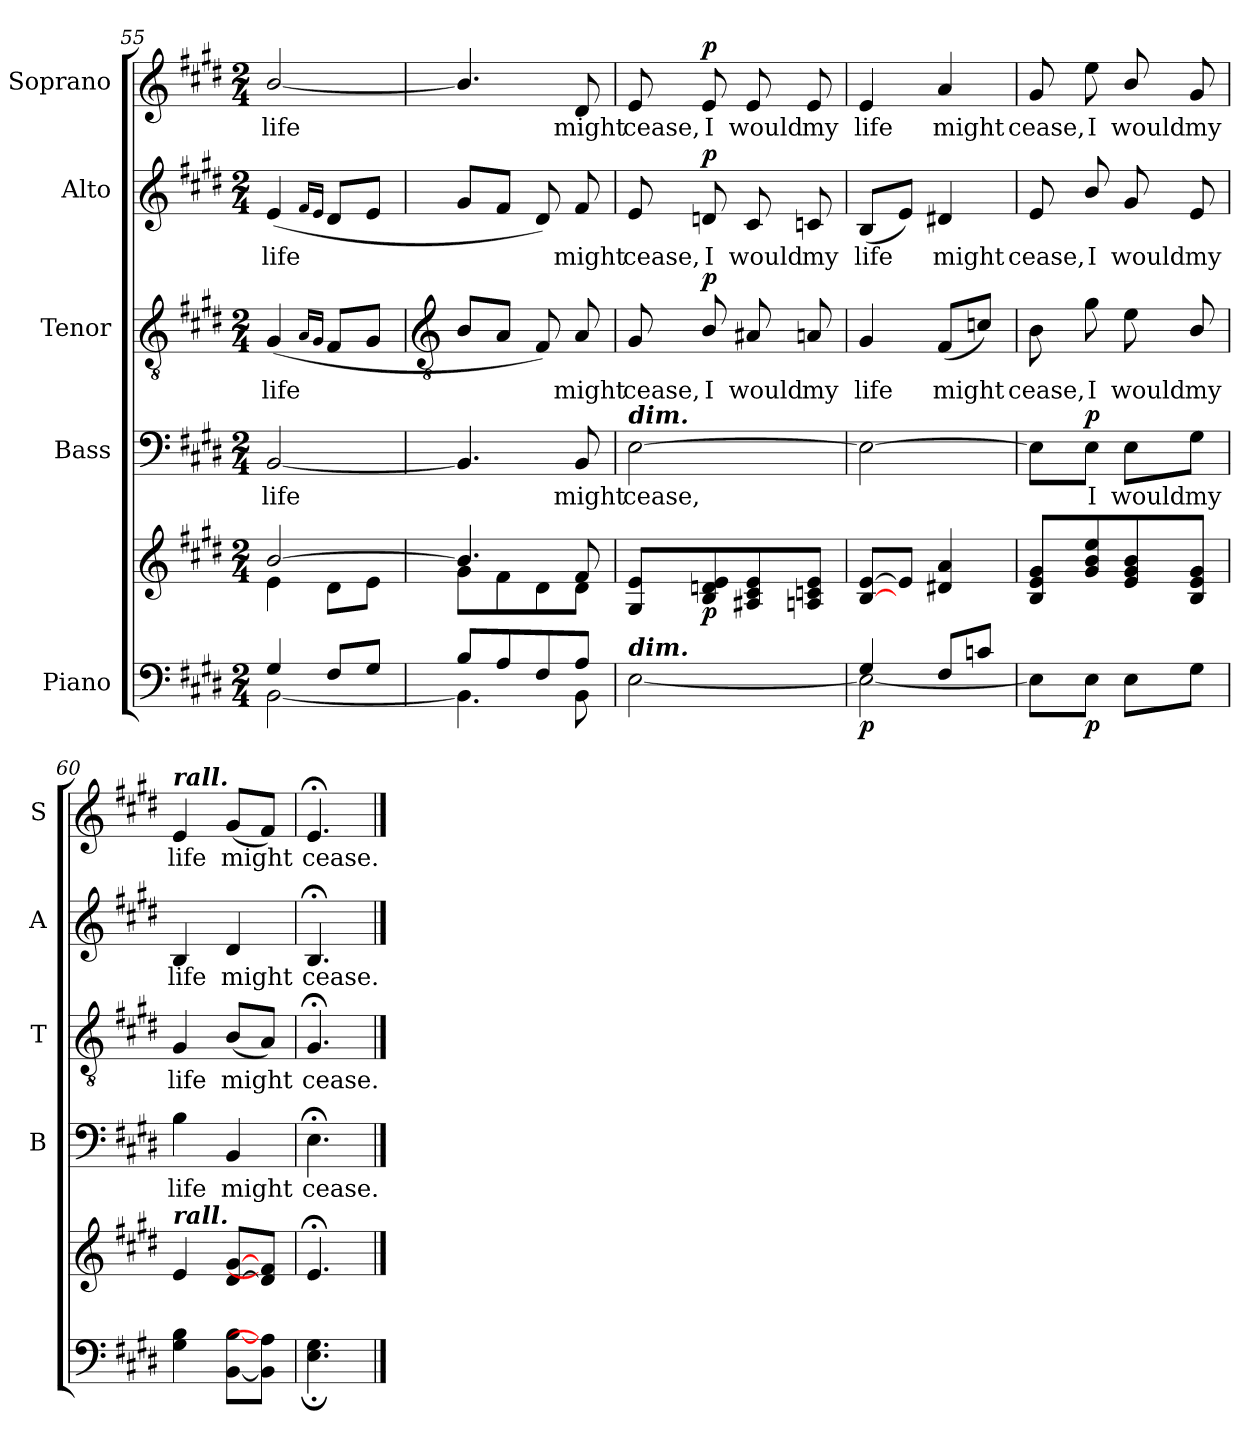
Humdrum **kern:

**kern	**kern	**dynam	**kern	**text	**dynam	**kern	**text	**dynam	**kern	**text	**dynam	**kern	**text	**dynam
*part5	*part5	*part5	*part4	*part4	*part4	*part3	*part3	*part3	*part2	*part2	*part2	*part1	*part1	*part1
*staff6	*staff5	*staff5/6	*staff4	*staff4	*staff4	*staff3	*staff3	*staff3	*staff2	*staff2	*staff2	*staff1	*staff1	*staff1
*I"Piano	*	*	*I"Bass	*	*	*I"Tenor	*	*	*I"Alto	*	*	*I"Soprano	*	*
*	*	*	*I'B	*	*	*I'T	*	*	*I'A	*	*	*I'S	*	*
*clefF4	*clefG2	*	*clefF4	*	*	*clefGv2	*	*	*clefG2	*	*	*clefG2	*	*
*k[f#c#g#d#]	*k[f#c#g#d#]	*	*k[f#c#g#d#]	*	*	*k[f#c#g#d#]	*	*	*k[f#c#g#d#]	*	*	*k[f#c#g#d#]	*	*
*E:	*E:	*	*E:	*	*	*E:	*	*	*E:	*	*	*E:	*	*
*M2/4	*M2/4	*	*M2/4	*	*	*M2/4	*	*	*M2/4	*	*	*M2/4	*	*
=55	=55	=55	=55	=55	=55	=55	=55	=55	=55	=55	=55	=55	=55	=55
*^	*^	*	*	*	*	*	*	*	*	*	*	*	*	*
!	!	!	!	!	!	!LO:LY:b	!	!	!LO:LY:b	!	!	!LO:LY:b	!	!	!LO:LY:b	!
4G#/	[2BB\	[2b/	4e\	.	[2BB	life	.	(<4G#	life	.	(<4e	life	.	[2b/	life	.
.	.	.	.	.	.	.	.	16qqALL	.	.	16qqf#LL	.	.	.	.	.
.	.	.	.	.	.	.	.	16qqG#JJ	.	.	16qqeJJ	.	.	.	.	.
8F#/L	.	.	8d#\L	.	.	.	.	8F#L	.	.	8d#L	.	.	.	.	.
8G#/J	.	.	8e\J	.	.	.	.	8G#J	.	.	8eJ	.	.	.	.	.
!!LO:LB:g=z
=56	=56	=56	=56	=56	=56	=56	=56	=56	=56	=56	=56	=56	=56	=56	=56	=56
*	*	*	*	*	*	*	*	*clefGv2	*	*	*	*	*	*	*	*
8B/L	4.BB\]	4.b/]	8g#\L	.	4.BB]	.	.	8BL	.	.	8g#L	.	.	4.b/]	.	.
8A/	.	.	8f#\	.	.	.	.	8AJ	.	.	8f#J	.	.	.	.	.
8F#/	.	.	8d#\	.	.	.	.	8F#)	.	.	8d#)	.	.	.	.	.
!	!	!	!	!	!	!LO:LY:b	!	!	!LO:LY:b	!	!	!LO:LY:b	!	!	!LO:LY:b	!
8A/J	8BB\	8f#/	8d#\J	.	8BB	might	.	8A	might	.	8f#	might	.	8d#	might	.
=57	=57	=57	=57	=57	=57	=57	=57	=57	=57	=57	=57	=57	=57	=57	=57	=57
!	!	!	!	!	!LO:TX:a:Bi:t=dim.	!	!	!	!	!	!	!	!	!	!	!
!LO:TX:a:Bi:t=dim.	!	!	!	!	!	!	!	!	!	!	!	!	!	!	!	!
!LO:N:vis=1	!	!	!LO:N:vis=1	!	!	!LO:LY:b	!	!	!LO:LY:b	!	!	!LO:LY:b	!	!	!LO:LY:b	!
2ryy	[2E\	8G#/ 8e/L	2ryy	.	[2E	cease,	.	8G#	cease,	.	8e	cease,	.	8e	cease,	.
!	!	!	!	!LO:DY:b	!	!	!	!	!LO:LY:b	!LO:DY:b	!	!LO:LY:b	!LO:DY:b	!	!LO:LY:b	!LO:DY:b
.	.	8B/ 8dn/ 8e/	.	p	.	.	.	8B/	I	p	8dn	I	p	8e	I	p
!	!	!	!	!	!	!	!	!	!LO:LY:b	!	!	!LO:LY:b	!	!	!LO:LY:b	!
.	.	8A#X/ 8c#/ 8e/	.	.	.	.	.	8A#X	would	.	8c#	would	.	8e	would	.
!	!	!	!	!	!	!	!	!	!LO:LY:b	!	!	!LO:LY:b	!	!	!LO:LY:b	!
.	.	8An/ 8cn/ 8e/J	.	.	.	.	.	8An	my	.	8cn	my	.	8e	my	.
=58	=58	=58	=58	=58	=58	=58	=58	=58	=58	=58	=58	=58	=58	=58	=58	=58
!	!	!	!LO:N:vis=1	!LO:DY:b=2	!	!	!	!	!LO:LY:b	!	!	!LO:LY:b	!	!	!LO:LY:b	!
4G#/	2E\_	[8B/ [8e/L	2ryy	p	2E_	.	.	4G#	life	.	(<8BL	life	.	4e	life	.
.	.	8e/J]	.	.	.	.	.	.	.	.	8eJ)	.	.	.	.	.
!	!	!	!	!	!	!	!	!	!LO:LY:b	!	!	!LO:LY:b	!	!	!LO:LY:b	!
8F#/L	.	4d#X/ 4a/	.	.	.	.	.	(<8F#L	might	.	4d#X	might	.	4a	might	.
8cn/J	.	.	.	.	.	.	.	8cnJ)	.	.	.	.	.	.	.	.
=59	=59	=59	=59	=59	=59	=59	=59	=59	=59	=59	=59	=59	=59	=59	=59	=59
!LO:N:vis=1	!	!	!LO:N:vis=1	!	!	!	!	!	!LO:LY:b	!	!	!LO:LY:b	!	!	!LO:LY:b	!
2ryy	8E\L]	8B/ 8e/ 8g#/L	2ryy	.	8E\L]	.	.	8B	cease,	.	8e	cease,	.	8g#	cease,	.
!	!	!	!	!LO:DY:b=2	!	!LO:LY:b	!LO:DY:b	!	!LO:LY:b	!	!	!LO:LY:b	!	!	!LO:LY:b	!
.	8E\J	8g#/ 8b/ 8ee/	.	p	8E\J	I	p	8g#	I	.	8b/	I	.	8ee	I	.
!	!	!	!	!	!	!LO:LY:b	!	!	!LO:LY:b	!	!	!LO:LY:b	!	!	!LO:LY:b	!
.	8E\L	8e/ 8g#/ 8b/	.	.	8E\L	would	.	8e	would	.	8g#	would	.	8b/	would	.
!	!	!	!	!	!	!LO:LY:b	!	!	!LO:LY:b	!	!	!LO:LY:b	!	!	!LO:LY:b	!
.	8G#\J	8B/ 8e/ 8g#/J	.	.	8G#\J	my	.	8B/	my	.	8e	my	.	8g#	my	.
=60	=60	=60	=60	=60	=60	=60	=60	=60	=60	=60	=60	=60	=60	=60	=60	=60
!	!	!	!	!	!	!	!	!	!	!	!	!	!	!LO:TX:a:Bi:t=rall.	!	!
!	!	!LO:TX:a:Bi:t=rall.	!	!	!	!	!	!	!	!	!	!	!	!	!	!
!LO:N:vis=1	!	!	!LO:N:vis=1	!	!	!LO:LY:b	!	!	!LO:LY:b	!	!	!LO:LY:b	!	!	!LO:LY:b	!
2ryy	4G#\ 4B\	4e/	2ryy	.	4B	life	.	4G#	life	.	4B	life	.	4e	life	.
!	!	!	!	!	!	!LO:LY:b	!	!	!LO:LY:b	!	!	!LO:LY:b	!	!	!LO:LY:b	!
.	[8BB\ [8B\L	[8d#/ [8g#/L	.	.	4BB	might	.	(<8BL	might	.	4d#	might	.	(<8g#L	might	.
.	8BB\] 8A\]J	8d#/] 8f#/]J	.	.	.	.	.	8AJ)	.	.	.	.	.	8f#J)	.	.
=61	=61	=61	=61	=61	=61	=61	=61	=61	=61	=61	=61	=61	=61	=61	=61	=61
!	!	!	!	!	!	!LO:LY:b	!	!	!LO:LY:b	!	!	!LO:LY:b	!	!	!LO:LY:b	!
4.ryy	4.E\;< 4.G#\;<	4.e;</	4.ryy	.	4.E;<	cease.	.	4.G#;<	cease.	.	4.B;<	cease.	.	4.e;<	cease.	.
*v	*v	*	*	*	*	*	*	*	*	*	*	*	*	*	*	*
*	*v	*v	*	*	*	*	*	*	*	*	*	*	*	*	*
==	==	==	==	==	==	==	==	==	==	==	==	==	==	==
*-	*-	*-	*-	*-	*-	*-	*-	*-	*-	*-	*-	*-	*-	*-
